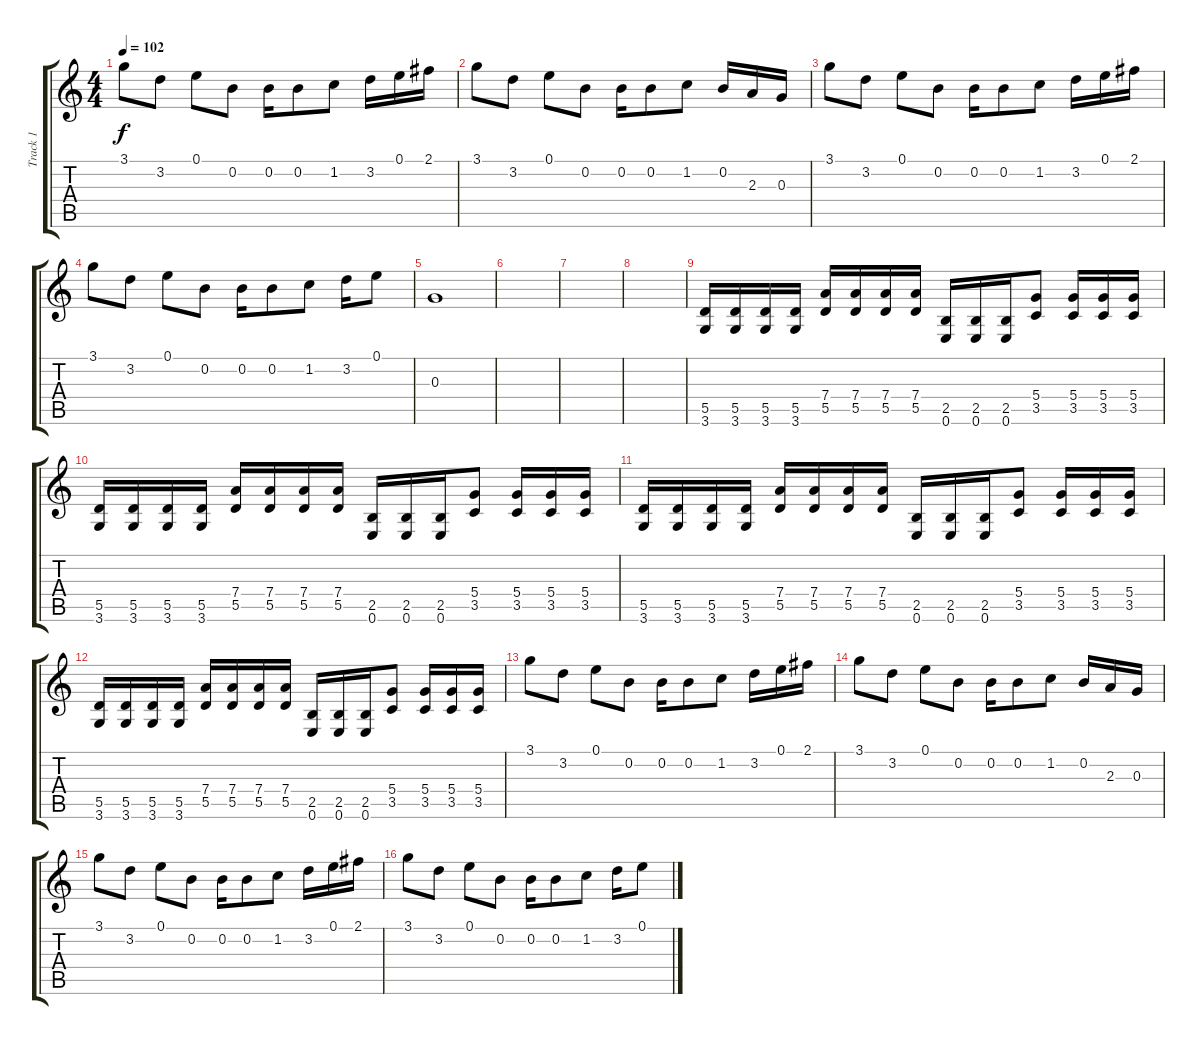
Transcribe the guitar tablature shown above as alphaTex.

\track ("Track 1" "Track 1") {instrument overdrivenguitar}
\staff {score tabs}
\tuning (E4 B3 G3 D3 A2 E2) {hide}
\ts (4 4)
\tempo 102
\clef g2
\ks c
3.1.8{dy f instrument overdrivenguitar} 3.2.8 0.1.8 0.2.8 0.2.16 0.2.8 1.2.8 3.2.16 0.1.16 2.1.16 |
3.1.8 3.2.8 0.1.8 0.2.8 0.2.16 0.2.8 1.2.8 0.2.16 2.3.16 0.3.16 |
3.1.8 3.2.8 0.1.8 0.2.8 0.2.16 0.2.8 1.2.8 3.2.16 0.1.16 2.1.16 |
3.1.8 3.2.8 0.1.8 0.2.8 0.2.16 0.2.8 1.2.8 3.2.16 0.1.8 |
0.3.1 |
|
|
|
(5.5 3.6).16 (5.5 3.6).16 (5.5 3.6).16 (5.5 3.6).16 (7.4 5.5).16 (7.4 5.5).16 (7.4 5.5).16 (7.4 5.5).16 (2.5 0.6).16 (2.5 0.6).16 (2.5 0.6).16 (5.4 3.5).8 (5.4 3.5).16 (5.4 3.5).16 (5.4 3.5).16 |
(5.5 3.6).16 (5.5 3.6).16 (5.5 3.6).16 (5.5 3.6).16 (7.4 5.5).16 (7.4 5.5).16 (7.4 5.5).16 (7.4 5.5).16 (2.5 0.6).16 (2.5 0.6).16 (2.5 0.6).16 (5.4 3.5).8 (5.4 3.5).16 (5.4 3.5).16 (5.4 3.5).16 |
(5.5 3.6).16 (5.5 3.6).16 (5.5 3.6).16 (5.5 3.6).16 (7.4 5.5).16 (7.4 5.5).16 (7.4 5.5).16 (7.4 5.5).16 (2.5 0.6).16 (2.5 0.6).16 (2.5 0.6).16 (5.4 3.5).8 (5.4 3.5).16 (5.4 3.5).16 (5.4 3.5).16 |
(5.5 3.6).16 (5.5 3.6).16 (5.5 3.6).16 (5.5 3.6).16 (7.4 5.5).16 (7.4 5.5).16 (7.4 5.5).16 (7.4 5.5).16 (2.5 0.6).16 (2.5 0.6).16 (2.5 0.6).16 (5.4 3.5).8 (5.4 3.5).16 (5.4 3.5).16 (5.4 3.5).16 |
3.1.8 3.2.8 0.1.8 0.2.8 0.2.16 0.2.8 1.2.8 3.2.16 0.1.16 2.1.16 |
3.1.8 3.2.8 0.1.8 0.2.8 0.2.16 0.2.8 1.2.8 0.2.16 2.3.16 0.3.16 |
3.1.8 3.2.8 0.1.8 0.2.8 0.2.16 0.2.8 1.2.8 3.2.16 0.1.16 2.1.16 |
3.1.8 3.2.8 0.1.8 0.2.8 0.2.16 0.2.8 1.2.8 3.2.16 0.1.8
